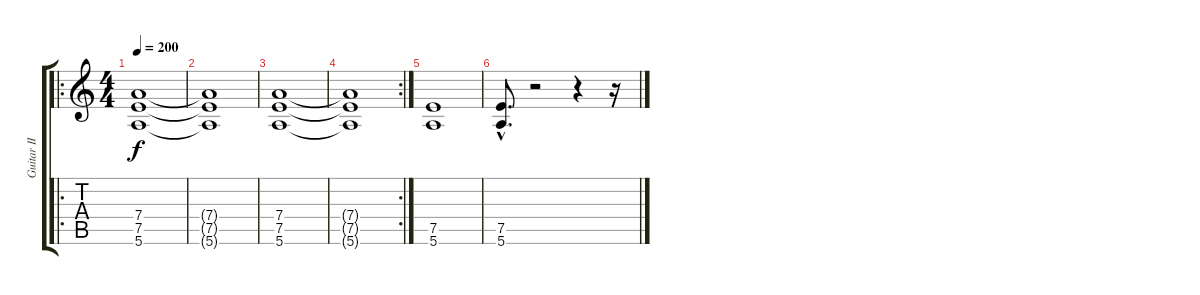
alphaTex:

\track ("Guitar II" "Guitar II") {instrument distortionguitar}
\staff {score tabs}
\tuning (E4 B3 G3 D3 A2 E2) {hide}
\ro
\ts (4 4)
\tempo 200
\clef g2
\ks c
(7.4 7.5 5.6).1{dy f} |
(7.4{t} 7.5{t} 5.6{t}).1 |
(7.4 7.5 5.6).1 |
\rc 2
(7.4{t} 7.5{t} 5.6{t}).1 |
(7.5 5.6).1 |
(7.5{hac} 5.6{hac}).8{d} r.2 r.4 r.16
